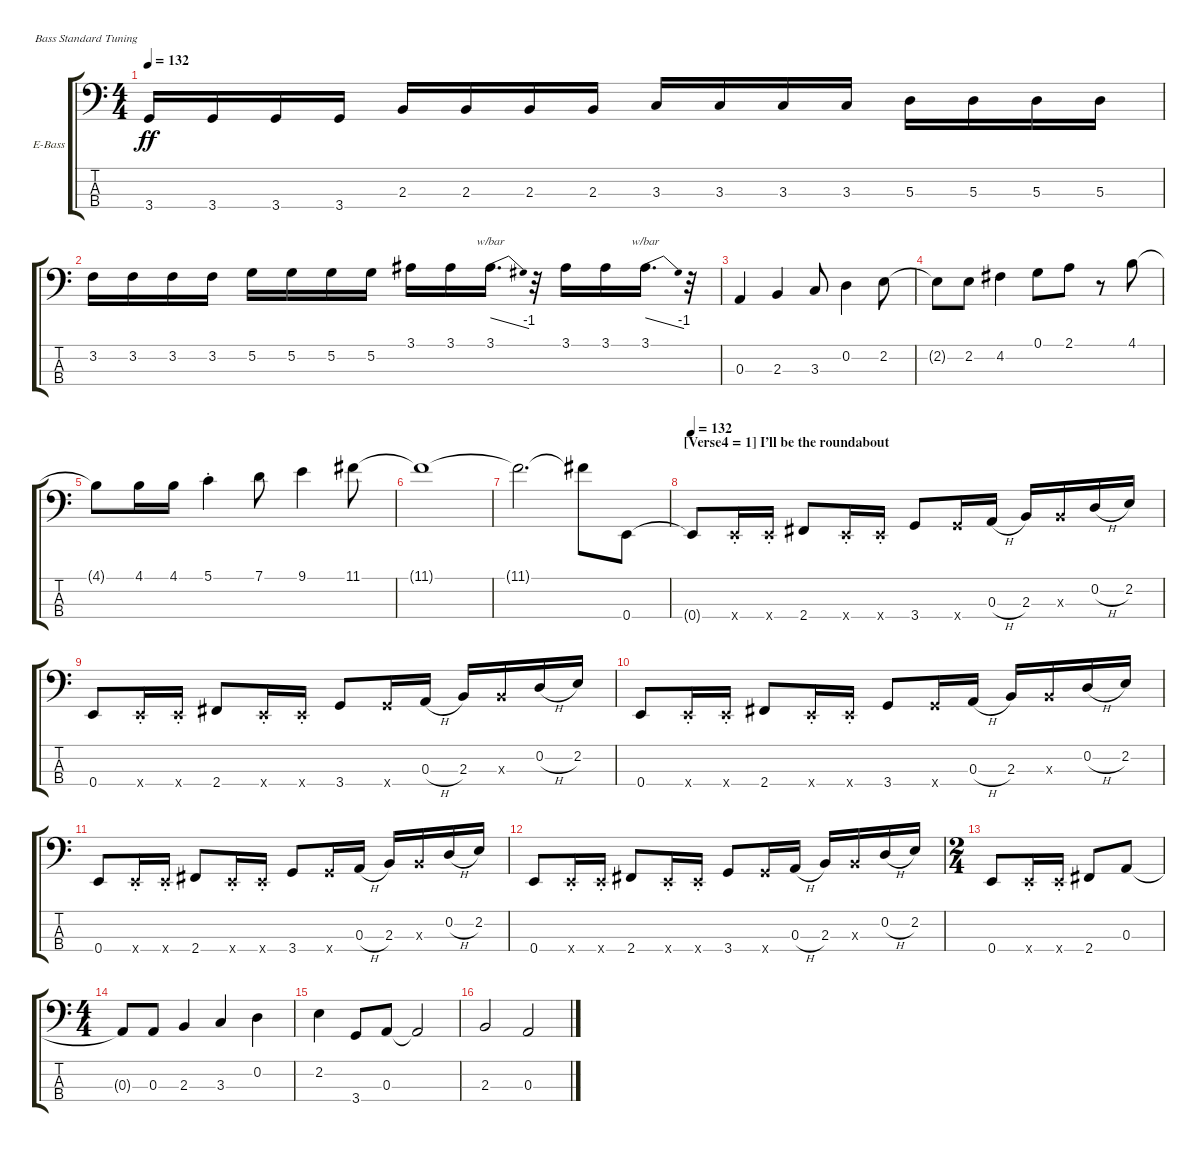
\bracketExtendMode groupsimilarinstruments
\firstSystemTrackNameOrientation horizontal
\otherSystemsTrackNameOrientation horizontal
\track ("Bass" "E-Bass") {instrument electricbasspick}
\staff {score tabs}
\tuning (G2 D2 A1 E1)
\ts (4 4)
\tempo 132
\clef f4
\ks aminor
3.4.16{dy ff} 3.4.16 3.4.16 3.4.16 2.3.16 2.3.16 2.3.16 2.3.16 3.3.16 3.3.16 3.3.16 3.3.16 5.3.16 5.3.16 5.3.16 5.3.16 |
3.2.16 3.2.16 3.2.16 3.2.16 5.2.16 5.2.16 5.2.16 5.2.16 3.1.16 3.1.16 3.1.16{d tbe (dive default 11.4 0 59.4 -4)} r.32 3.1.16 3.1.16 3.1.16{d tbe (dive default 11.4 0 59.4 -4)} r.32 |
0.3.4 2.3.4 3.3.8 0.2.4 2.2.8 |
2.2{t}.8 2.2.8 4.2.4 0.1.8 2.1.8 r.8 4.1.8 |
4.1{t}.8 4.1.16 4.1.16 5.1{st}.4 7.1.8 9.1.4 11.1.8 |
11.1{t}.1 |
11.1{t}.2{d} 11.1{t}.8 0.4.8 |
\section ("" "[Verse4 = 1] I’ll be the roundabout")
\tempo 132
0.4{t}.8 0.4{st x}.16 0.4{st x}.16 2.4.8 0.4{st x}.16 0.4{st x}.16 3.4.8 3.4{x}.16 0.3{h}.16 2.3.16 2.3{x}.16 0.2{h}.16 2.2.16 |
0.4.8 0.4{st x}.16 0.4{st x}.16 2.4.8 0.4{st x}.16 0.4{st x}.16 3.4.8 3.4{x}.16 0.3{h}.16 2.3.16 2.3{x}.16 0.2{h}.16 2.2.16 |
0.4.8 0.4{st x}.16 0.4{st x}.16 2.4.8 0.4{st x}.16 0.4{st x}.16 3.4.8 3.4{x}.16 0.3{h}.16 2.3.16 2.3{x}.16 0.2{h}.16 2.2.16 |
0.4.8 0.4{st x}.16 0.4{st x}.16 2.4.8 0.4{st x}.16 0.4{st x}.16 3.4.8 3.4{x}.16 0.3{h}.16 2.3.16 2.3{x}.16 0.2{h}.16 2.2.16 |
0.4.8 0.4{st x}.16 0.4{st x}.16 2.4.8 0.4{st x}.16 0.4{st x}.16 3.4.8 3.4{x}.16 0.3{h}.16 2.3.16 2.3{x}.16 0.2{h}.16 2.2.16 |
\ts (2 4)
0.4.8 0.4{st x}.16 0.4{st x}.16 2.4.8 0.3.8 |
\ts (4 4)
0.3{t}.8 0.3.8 2.3.4 3.3.4 0.2.4 |
2.2.4 3.4.8 0.3.8 0.3{t}.2 |
2.3.2 0.3.2
